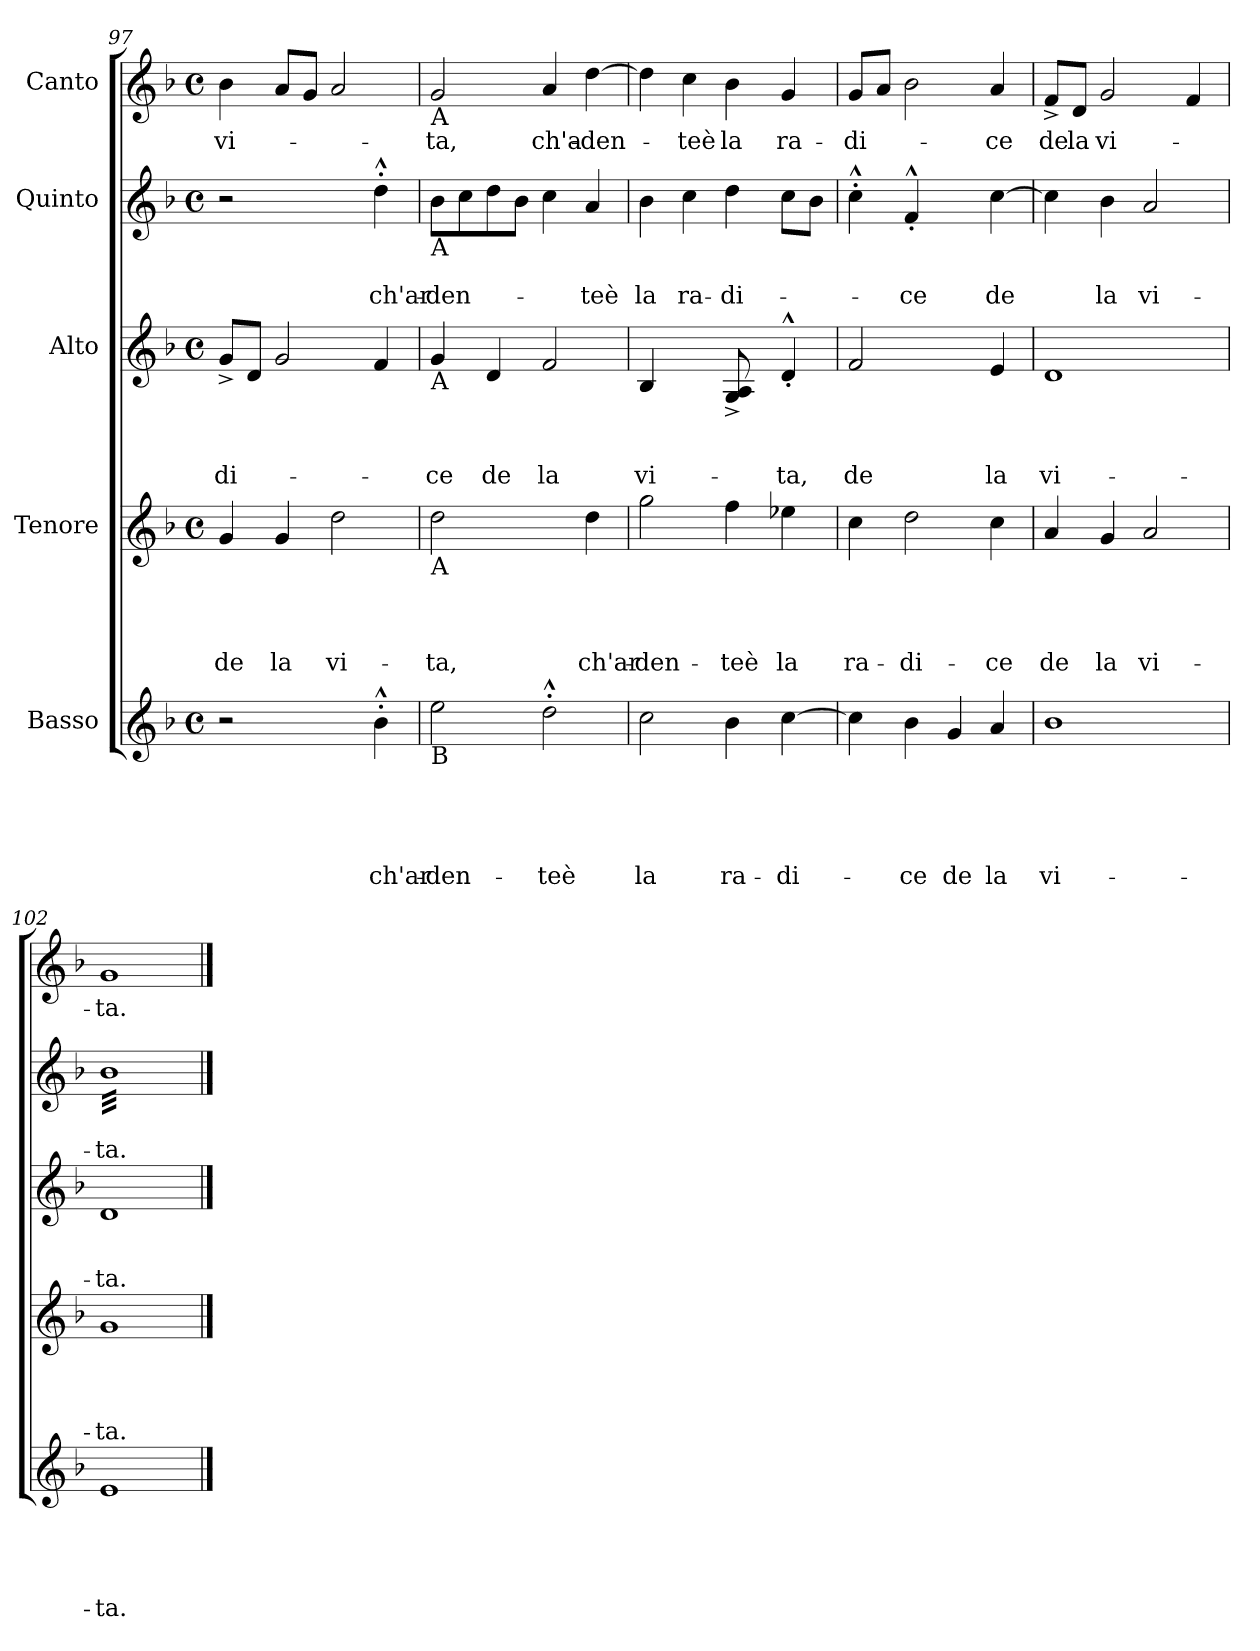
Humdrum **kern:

**kern	**text	**text	**text	**text	**text	**kern	**text	**text	**text	**text	**kern	**text	**text	**text	**kern	**text	**text	**kern	**text
*part5	*part5	*part5	*part5	*part5	*part5	*part4	*part4	*part4	*part4	*part4	*part3	*part3	*part3	*part3	*part2	*part2	*part2	*part1	*part1
*staff5	*staff5	*staff5	*staff5	*staff5	*staff5	*staff4	*staff4	*staff4	*staff4	*staff4	*staff3	*staff3	*staff3	*staff3	*staff2	*staff2	*staff2	*staff1	*staff1
*I"Basso	*	*	*	*	*	*I"Tenore	*	*	*	*	*I"Alto	*	*	*	*I"Quinto	*	*	*I"Canto	*
*clefG2	*	*	*	*	*	*clefG2	*	*	*	*	*clefG2	*	*	*	*clefG2	*	*	*clefG2	*
*k[b-]	*	*	*	*	*	*k[b-]	*	*	*	*	*k[b-]	*	*	*	*k[b-]	*	*	*k[b-]	*
*F:	*	*	*	*	*	*F:	*	*	*	*	*F:	*	*	*	*F:	*	*	*F:	*
*M4/4	*	*	*	*	*	*M4/4	*	*	*	*	*M4/4	*	*	*	*M4/4	*	*	*M4/4	*
*met(c)	*	*	*	*	*	*met(c)	*	*	*	*	*met(c)	*	*	*	*met(c)	*	*	*met(c)	*
=97	=97	=97	=97	=97	=97	=97	=97	=97	=97	=97	=97	=97	=97	=97	=97	=97	=97	=97	=97
!	!	!	!	!	!	!	!	!	!	!LO:LY:b	!	!	!	!LO:LY:b	!	!	!	!	!LO:LY:b
2r	.	.	.	.	.	4g/	.	.	.	de	8g^</L	.	.	-di-	2r	.	.	4b-\	vi-
.	.	.	.	.	.	.	.	.	.	.	8d/J	.	.	.	.	.	.	.	.
!	!	!	!	!	!	!	!	!	!	!LO:LY:b	!	!	!	!	!	!	!	!	!
.	.	.	.	.	.	4g/	.	.	.	la	2g/	.	.	.	.	.	.	8a/L	.
.	.	.	.	.	.	.	.	.	.	.	.	.	.	.	.	.	.	8g/J	.
!	!	!	!	!	!	!	!	!	!	!LO:LY:b	!	!	!	!	!	!	!	!	!
4ryy	.	.	.	.	.	2dd\	.	.	.	vi-	.	.	.	.	4ryy	.	.	2a/	.
!	!	!	!	!	!LO:LY:b	!	!	!	!	!	!	!	!	!	!	!	!LO:LY:b	!	!
4b-^^>'>\	.	.	.	.	ch'ar-	.	.	.	.	.	4f/	.	.	.	4dd^^>'>\	.	ch'ar-	.	.
!!LO:PB:g=z
=98	=98	=98	=98	=98	=98	=98	=98	=98	=98	=98	=98	=98	=98	=98	=98	=98	=98	=98	=98
!	!	!	!	!	!	!	!	!	!	!	!	!	!	!	!	!	!	!LO:TX:b:t=A	!
!	!	!	!	!	!	!	!	!	!	!	!	!	!	!	!LO:TX:b:t=A	!	!	!	!
!	!	!	!	!	!	!	!	!	!	!	!LO:TX:b:t=A	!	!	!	!	!	!	!	!
!	!	!	!	!	!	!LO:TX:b:t=A	!	!	!	!	!	!	!	!	!	!	!	!	!
!LO:TX:b:t=B	!	!	!	!	!	!	!	!	!	!	!	!	!	!	!	!	!	!	!
!	!	!	!	!	!LO:LY:b	!	!	!	!	!LO:LY:b	!	!	!	!LO:LY:b	!	!	!LO:LY:b	!	!LO:LY:b
2ee\	.	.	.	.	-den-	2dd\	.	.	.	-ta,	4g/	.	.	-ce	8b-\L	.	-den-	2g/	-ta,
.	.	.	.	.	.	.	.	.	.	.	.	.	.	.	8cc\	.	.	.	.
!	!	!	!	!	!	!	!	!	!	!	!	!	!	!LO:LY:b	!	!	!	!	!
.	.	.	.	.	.	.	.	.	.	.	4d/	.	.	de	8dd\	.	.	.	.
.	.	.	.	.	.	.	.	.	.	.	.	.	.	.	8b-\J	.	.	.	.
!	!	!	!	!	!LO:LY:b	!	!	!	!	!	!	!	!	!LO:LY:b	!	!	!	!	!LO:LY:b
2dd^^>'>\	.	.	.	.	-teè	4ryy	.	.	.	.	2f/	.	.	la	4cc\	.	.	4a/	ch'a-
!	!	!	!	!	!	!	!	!	!	!LO:LY:b	!	!	!	!	!	!	!LO:LY:b	!	!LO:LY:b
.	.	.	.	.	.	4dd\	.	.	.	ch'ar-	.	.	.	.	4a/	.	-teè	[>4dd\	-den-
=99	=99	=99	=99	=99	=99	=99	=99	=99	=99	=99	=99	=99	=99	=99	=99	=99	=99	=99	=99
!	!	!	!	!	!LO:LY:b	!	!	!	!	!LO:LY:b	!	!	!	!LO:LY:b	!	!	!LO:LY:b	!	!
2cc\	.	.	.	.	la	2gg\	.	.	.	-den-	4B-/	.	.	vi-	4b-\	.	la	4dd\]	.
!	!	!	!	!	!	!	!	!	!	!	!	!	!	!	!	!	!LO:LY:b	!	!LO:LY:b
.	.	.	.	.	.	.	.	.	.	.	4ryy	.	.	.	4cc\	.	ra-	4cc\	-teè
!	!	!	!	!	!LO:LY:b	!	!	!	!	!LO:LY:b	!	!	!	!	!	!	!LO:LY:b	!	!LO:LY:b
4b-\	.	.	.	.	ra-	4ff\	.	.	.	-teè	8G/^< 8A/^<	.	.	.	4dd\	.	-di-	4b-\	la
.	.	.	.	.	.	.	.	.	.	.	8ryy	.	.	.	.	.	.	.	.
!	!	!	!	!	!LO:LY:b	!	!	!	!	!LO:LY:b	!	!	!	!LO:LY:b	!	!	!	!	!LO:LY:b
[>4cc\	.	.	.	.	-di-	4ee-X\	.	.	.	la	4d^^<'</	.	.	-ta,	8cc\L	.	.	4g/	ra-
.	.	.	.	.	.	.	.	.	.	.	.	.	.	.	8b-\J	.	.	.	.
=100	=100	=100	=100	=100	=100	=100	=100	=100	=100	=100	=100	=100	=100	=100	=100	=100	=100	=100	=100
!	!	!	!	!	!	!	!	!	!	!LO:LY:b	!	!	!	!LO:LY:b	!	!	!	!	!LO:LY:b
4cc\]	.	.	.	.	.	4cc\	.	.	.	ra-	2f/	.	.	de	4cc^^>'>\	.	.	8g/L	-di-
.	.	.	.	.	.	.	.	.	.	.	.	.	.	.	.	.	.	8a/J	.
!	!	!	!	!	!LO:LY:b	!	!	!	!	!LO:LY:b	!	!	!	!	!	!	!LO:LY:b	!	!
4b-\	.	.	.	.	-ce	2dd\	.	.	.	-di-	.	.	.	.	4f^^<'</	.	-ce	2b-\	.
!	!	!	!	!	!LO:LY:b	!	!	!	!	!	!	!	!	!	!	!	!	!	!
4g/	.	.	.	.	de	.	.	.	.	.	4ryy	.	.	.	4ryy	.	.	.	.
!	!	!	!	!	!LO:LY:b	!	!	!	!	!LO:LY:b	!	!	!	!LO:LY:b	!	!	!LO:LY:b	!	!LO:LY:b
4a/	.	.	.	.	la	4cc\	.	.	.	-ce	4e/	.	.	la	[>4cc\	.	de	4a/	-ce
=101	=101	=101	=101	=101	=101	=101	=101	=101	=101	=101	=101	=101	=101	=101	=101	=101	=101	=101	=101
!	!	!	!	!	!LO:LY:b	!	!	!	!	!LO:LY:b	!	!	!	!LO:LY:b	!	!	!	!	!LO:LY:b
1b-	.	.	.	.	vi-	4a/	.	.	.	de	1d	.	.	vi-	4cc\]	.	.	8f^</L	de
!	!	!	!	!	!	!	!	!	!	!	!	!	!	!	!	!	!	!	!LO:LY:b
.	.	.	.	.	.	.	.	.	.	.	.	.	.	.	.	.	.	8d/J	la
!	!	!	!	!	!	!	!	!	!	!LO:LY:b	!	!	!	!	!	!	!LO:LY:b	!	!LO:LY:b
.	.	.	.	.	.	4g/	.	.	.	la	.	.	.	.	4b-\	.	la	2g/	vi-
!	!	!	!	!	!	!	!	!	!	!LO:LY:b	!	!	!	!	!	!	!LO:LY:b	!	!
.	.	.	.	.	.	2a/	.	.	.	vi-	.	.	.	.	2a/	.	vi-	.	.
.	.	.	.	.	.	.	.	.	.	.	.	.	.	.	.	.	.	4f/	.
=102	=102	=102	=102	=102	=102	=102	=102	=102	=102	=102	=102	=102	=102	=102	=102	=102	=102	=102	=102
!	!	!	!	!	!LO:LY:b	!	!	!	!	!LO:LY:b	!	!	!	!LO:LY:b	!	!	!LO:LY:b	!	!LO:LY:b
*	*	*	*	*	*	*	*	*	*	*	*	*	*	*	*tremolo	*	*	*	*
1e	.	.	.	.	-ta.	1g	.	.	.	-ta.	1d	.	.	-ta.	32b-LLL	.	-ta.	1g	-ta.
.	.	.	.	.	.	.	.	.	.	.	.	.	.	.	32b-	.	.	.	.
.	.	.	.	.	.	.	.	.	.	.	.	.	.	.	32b-	.	.	.	.
.	.	.	.	.	.	.	.	.	.	.	.	.	.	.	32b-	.	.	.	.
.	.	.	.	.	.	.	.	.	.	.	.	.	.	.	32b-	.	.	.	.
.	.	.	.	.	.	.	.	.	.	.	.	.	.	.	32b-	.	.	.	.
.	.	.	.	.	.	.	.	.	.	.	.	.	.	.	32b-	.	.	.	.
.	.	.	.	.	.	.	.	.	.	.	.	.	.	.	32b-	.	.	.	.
.	.	.	.	.	.	.	.	.	.	.	.	.	.	.	32b-	.	.	.	.
.	.	.	.	.	.	.	.	.	.	.	.	.	.	.	32b-	.	.	.	.
.	.	.	.	.	.	.	.	.	.	.	.	.	.	.	32b-	.	.	.	.
.	.	.	.	.	.	.	.	.	.	.	.	.	.	.	32b-	.	.	.	.
.	.	.	.	.	.	.	.	.	.	.	.	.	.	.	32b-	.	.	.	.
.	.	.	.	.	.	.	.	.	.	.	.	.	.	.	32b-	.	.	.	.
.	.	.	.	.	.	.	.	.	.	.	.	.	.	.	32b-	.	.	.	.
.	.	.	.	.	.	.	.	.	.	.	.	.	.	.	32b-	.	.	.	.
.	.	.	.	.	.	.	.	.	.	.	.	.	.	.	32b-	.	.	.	.
.	.	.	.	.	.	.	.	.	.	.	.	.	.	.	32b-	.	.	.	.
.	.	.	.	.	.	.	.	.	.	.	.	.	.	.	32b-	.	.	.	.
.	.	.	.	.	.	.	.	.	.	.	.	.	.	.	32b-	.	.	.	.
.	.	.	.	.	.	.	.	.	.	.	.	.	.	.	32b-	.	.	.	.
.	.	.	.	.	.	.	.	.	.	.	.	.	.	.	32b-	.	.	.	.
.	.	.	.	.	.	.	.	.	.	.	.	.	.	.	32b-	.	.	.	.
.	.	.	.	.	.	.	.	.	.	.	.	.	.	.	32b-	.	.	.	.
.	.	.	.	.	.	.	.	.	.	.	.	.	.	.	32b-	.	.	.	.
.	.	.	.	.	.	.	.	.	.	.	.	.	.	.	32b-	.	.	.	.
.	.	.	.	.	.	.	.	.	.	.	.	.	.	.	32b-	.	.	.	.
.	.	.	.	.	.	.	.	.	.	.	.	.	.	.	32b-	.	.	.	.
.	.	.	.	.	.	.	.	.	.	.	.	.	.	.	32b-	.	.	.	.
.	.	.	.	.	.	.	.	.	.	.	.	.	.	.	32b-	.	.	.	.
.	.	.	.	.	.	.	.	.	.	.	.	.	.	.	32b-	.	.	.	.
.	.	.	.	.	.	.	.	.	.	.	.	.	.	.	32b-JJJ	.	.	.	.
*	*	*	*	*	*	*	*	*	*	*	*	*	*	*	*Xtremolo	*	*	*	*
==	==	==	==	==	==	==	==	==	==	==	==	==	==	==	==	==	==	==	==
*-	*-	*-	*-	*-	*-	*-	*-	*-	*-	*-	*-	*-	*-	*-	*-	*-	*-	*-	*-
